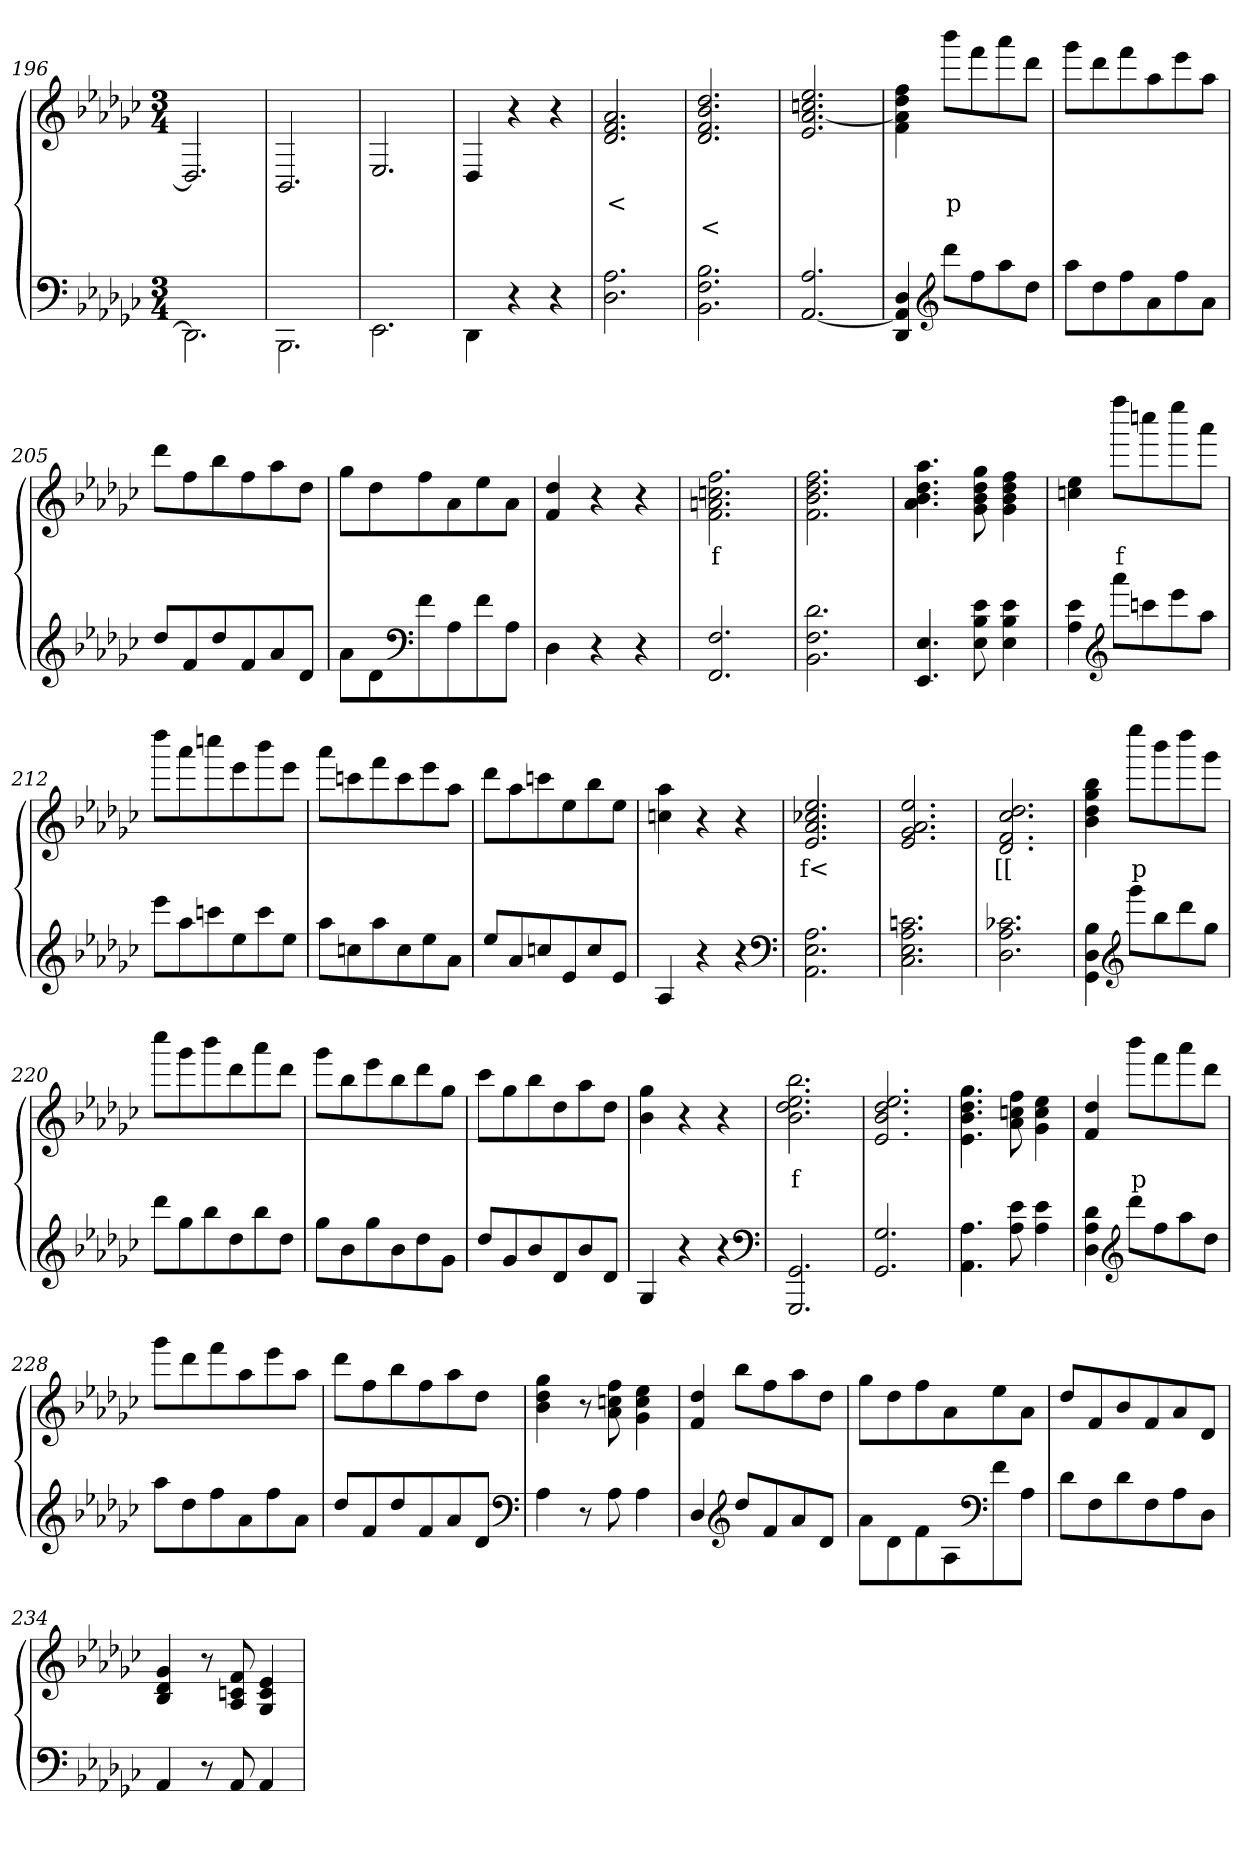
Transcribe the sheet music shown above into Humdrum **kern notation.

**kern	**kern	**text	**text
*part2	*part1	*part1	*part1
*staff2	*staff1	*staff1	*staff1
*clefF4	*clefG2	*	*
*k[b-e-a-d-g-c-]	*k[b-e-a-d-g-c-]	*	*
*M3/4	*M3/4	*	*
=196	=196	=196	=196
2.DD-\]	2.D-/]	.	.
=197	=197	=197	=197
2.BBB-\	2.BB-/	.	.
=198	=198	=198	=198
2.EE-\	2.E-/	.	.
=199	=199	=199	=199
4DD-\	4D-/	.	.
4r	4r	.	.
4r	4r	.	.
=200	=200	=200	=200
2.A- 2.D-	2.a- 2.f 2.d-	<	.
=201	=201	=201	=201
2.B- 2.F 2.BB-	2.dd- 2.b- 2.f 2.d-	.	<
=202	=202	=202	=202
2.A-/ [2.AA-/	2.ee- 2.ccn [2.a- 2.e-	.	.
=203	=203	=203	=203
4D- 4AA-] 4DD-	4ff 4dd- 4a-] 4f	.	.
*clefG2	*	*	*
8ddd-L	8bbb-L	p	.
8ff	8fff	.	.
8aa-	8aaa-	.	.
8dd-J	8ddd-J	.	.
=204	=204	=204	=204
8aa-L	8ggg-L	.	.
8dd-	8ddd-	.	.
8ff	8fff	.	.
8a-	8aa-	.	.
8ff	8eee-	.	.
8a-J	8aa-J	.	.
=205	=205	=205	=205
8dd-L	8ddd-L	.	.
8f	8ff	.	.
8dd-	8bb-	.	.
8f	8ff	.	.
8a-	8aa-	.	.
8d-J	8dd-J	.	.
=206	=206	=206	=206
8a-L	8gg-L	.	.
8d-	8dd-	.	.
*clefF4	*	*	*
8f	8ff	.	.
8A-	8a-	.	.
8f	8ee-	.	.
8A-J	8a-J	.	.
=207	=207	=207	=207
4D-	4dd- 4f	.	.
4r	4r	.	.
4r	4r	.	[[
=208	=208	=208	=208
2.F 2.FF	2.ff 2.ccn 2.an 2.f	f	.
=209	=209	=209	=209
2.d- 2.F 2.BB-	2.ff 2.dd- 2.b- 2.f	.	.
=210	=210	=210	=210
4.E- 4.EE-	4.aa- 4.dd- 4.b- 4.a-	.	.
8e- 8B- 8E-	8gg- 8dd- 8b- 8g-	.	.
4e- 4B- 4E-	4ff 4dd- 4b- 4g-	.	.
=211	=211	=211	=211
4e- 4A-	4ee- 4ccn	.	.
*clefG2	*	*	*
8aaa-L	8ffffL	f	.
8cccn	8cccc	.	.
8eee-	8eeee-	.	.
8aa-J	8aaa-J	.	.
=212	=212	=212	=212
8eee-L	8dddd-L	.	.
8aa-\	8aaa-	.	.
8cccn	8ccccn	.	.
8ee-	8eee-	.	.
8ccc	8bbb-	.	.
8ee-J	8eee-J	.	.
=213	=213	=213	=213
8aa-L	8aaa-L	.	.
8ccn	8cccn	.	.
8aa-	8fff	.	.
8cc	8ccc	.	.
8ee-	8eee-	.	.
8a-J	8aa-J	.	.
=214	=214	=214	=214
8ee-L	8ddd-L	.	.
8a-	8aa-	.	.
8ccn	8cccn	.	.
8e-	8ee-	.	.
8cc	8bb-	.	.
8e-J	8ee-J	.	.
=215	=215	=215	=215
4A-	4aa- 4ccn	.	.
4r	4r	.	.
4r	4r	.	.
*clefF4	*	*	*
=216	=216	=216	=216
2.A- 2.E- 2.AA-	2.ee- 2.cc-X 2.a- 2.e-	f<	.
=217	=217	=217	=217
2.cn 2.A- 2.E- 2.C-	2.ee- 2.a- 2.g- 2.e-	.	.
=218	=218	=218	=218
2.c-X 2.A- 2.D-	2.dd- 2.cc- 2.f 2.d-	[[	.
=219	=219	=219	=219
4B- 4D- 4GG-	4bb- 4gg- 4dd- 4b-	.	.
*clefG2	*	*	*
8ggg-L	8eeee-L	p	.
8bb-	8bbb-	.	.
8ddd-	8dddd-	.	.
8gg-J	8ggg-J	.	.
=220	=220	=220	=220
8ddd-L	8cccc-L	.	.
8gg-	8ggg-	.	.
8bb-	8bbb-	.	.
8dd-	8ddd-	.	.
8bb-	8aaa-	.	.
8dd-J	8ddd-J	.	.
=221	=221	=221	=221
8gg-L	8ggg-L	.	.
8b-	8bb-	.	.
8gg-	8eee-	.	.
8b-	8bb-	.	.
8dd-	8ddd-	.	.
8g-J	8gg-J	.	.
=222	=222	=222	=222
8dd-L	8ccc-L	.	.
8g-/	8gg-	.	.
8b-	8bb-	.	.
8d-	8dd-	.	.
8b-	8aa-	.	.
8d-J	8dd-J	.	.
=223	=223	=223	=223
4G-	4gg- 4b-	.	.
4r	4r	.	.
4r	4r	.	.
*clefF4	*	*	*
=224	=224	=224	=224
2.GG- 2.GGG-	2.bb- 2.ee- 2.dd- 2.b-	f	.
=225	=225	=225	=225
2.G- 2.GG-	2.ee- 2.dd- 2.b- 2.e-	.	.
=226	=226	=226	=226
4.A- 4.AA-	4.gg- 4.dd- 4.b- 4.e-	.	.
8e- 8A-	8ff 8ccn 8a-	.	.
4e- 4A-	4ee- 4cc 4g-	.	.
=227	=227	=227	=227
4d- 4A- 4D-	4dd- 4f	.	.
*clefG2	*	*	*
8ddd-L	8bbb-L	p	.
8ff	8fff	.	.
8aa-	8aaa-	.	.
8dd-J	8ddd-J	.	.
=228	=228	=228	=228
8aa-L	8ggg-L	.	.
8dd-	8ddd-	.	.
8ff	8fff	.	.
8a-	8aa-	.	.
8ff	8eee-	.	.
8a-J	8aa-J	.	.
=229	=229	=229	=229
8dd-L	8ddd-L	.	.
8f	8ff	.	.
8dd-	8bb-	.	.
8f	8ff	.	.
8a-	8aa-	.	.
8d-J	8dd-J	.	.
*clefF4	*	*	*
=230	=230	=230	=230
4A-	4gg- 4dd- 4b-	.	.
8r	8r	.	.
8A-	8ff 8ccn 8a-	.	.
4A-	4ee- 4cc 4g-	.	.
=231	=231	=231	=231
4D-/	4dd- 4f	.	.
*clefG2	*	*	*
8dd-L	8bb-L	.	.
8f	8ff	.	.
8a-	8aa-	.	.
8d-J	8dd-J	.	.
=232	=232	=232	=232
8a-L	8gg-L	.	.
8d-\	8dd-	.	.
8f	8ff	.	.
8A-	8a-	.	.
*clefF4	*	*	*
8f	8ee-	.	.
8A-J	8a-J	.	.
=233	=233	=233	=233
8d-L	8dd-L	.	.
8F	8f	.	.
8d-	8b-	.	.
8F	8f	.	.
8A-	8a-	.	.
8D-J	8d-J	.	.
=234	=234	=234	=234
4AA-	4g- 4d- 4B-	.	.
8r	8r	.	.
8AA-	8f 8cn 8A-	.	.
4AA-	4e- 4c 4G-	.	.
=	=	=	=
*-	*-	*-	*-
